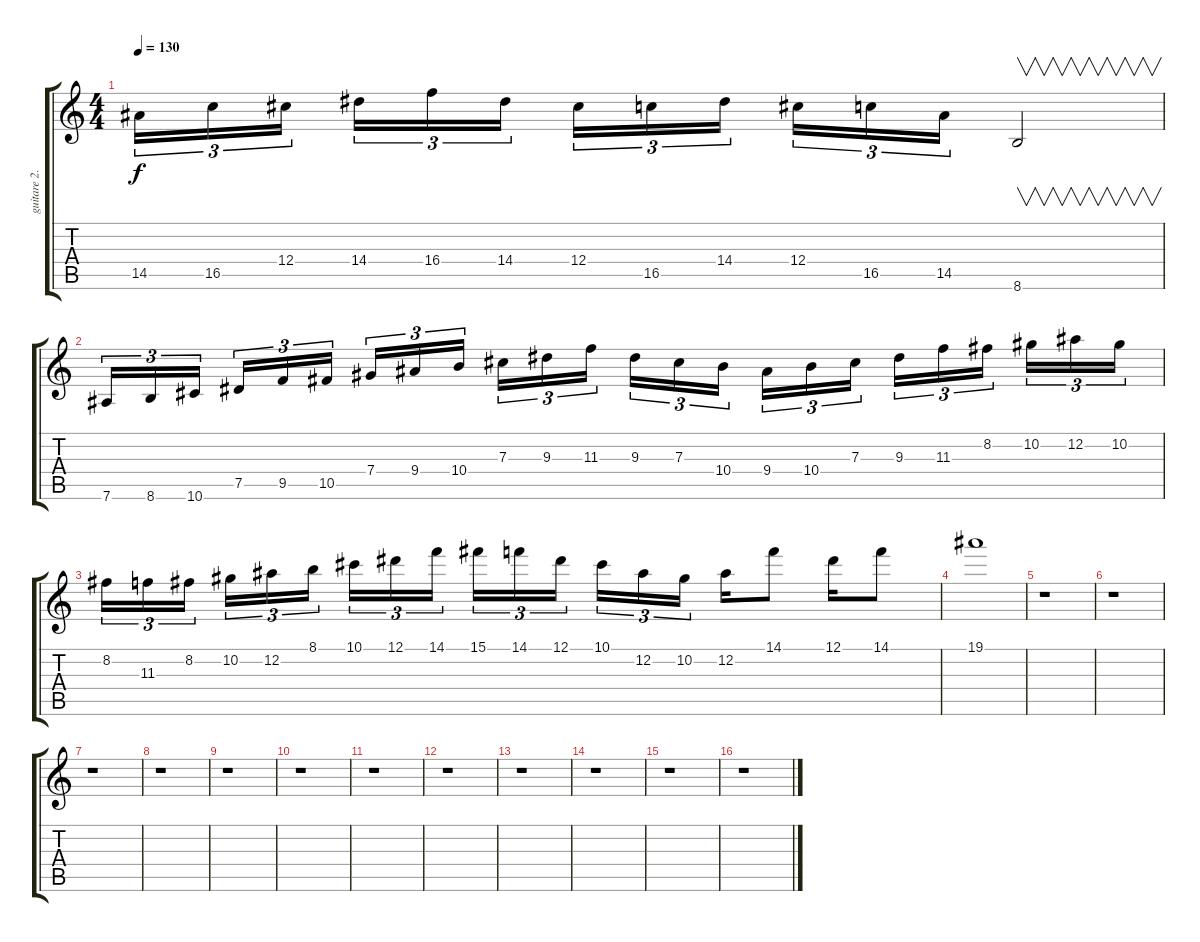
\track ("guitare 2." "guitare 2.") {instrument distortionguitar}
\staff {score tabs}
\tuning (Eb4 Bb3 Gb3 Db3 Ab2 Eb2) {hide}
\ts (4 4)
\tempo 130
\clef g2
\ks c
14.5.16{tu (3 2) dy f} 16.5.16{tu (3 2)} 12.4.16{tu (3 2)} 14.4.16{tu (3 2)} 16.4.16{tu (3 2)} 14.4.16{tu (3 2)} 12.4.16{tu (3 2)} 16.5.16{tu (3 2)} 14.4.16{tu (3 2)} 12.4.16{tu (3 2)} 16.5.16{tu (3 2)} 14.5.16{tu (3 2)} 8.6.2{v} |
7.6.16{tu (3 2)} 8.6.16{tu (3 2)} 10.6.16{tu (3 2)} 7.5.16{tu (3 2)} 9.5.16{tu (3 2)} 10.5.16{tu (3 2)} 7.4.16{tu (3 2)} 9.4.16{tu (3 2)} 10.4.16{tu (3 2)} 7.3.16{tu (3 2)} 9.3.16{tu (3 2)} 11.3.16{tu (3 2)} 9.3.16{tu (3 2)} 7.3.16{tu (3 2)} 10.4.16{tu (3 2)} 9.4.16{tu (3 2)} 10.4.16{tu (3 2)} 7.3.16{tu (3 2)} 9.3.16{tu (3 2)} 11.3.16{tu (3 2)} 8.2.16{tu (3 2)} 10.2.16{tu (3 2)} 12.2.16{tu (3 2)} 10.2.16{tu (3 2)} |
8.2.16{tu (3 2)} 11.3.16{tu (3 2)} 8.2.16{tu (3 2)} 10.2.16{tu (3 2)} 12.2.16{tu (3 2)} 8.1.16{tu (3 2)} 10.1.16{tu (3 2)} 12.1.16{tu (3 2)} 14.1.16{tu (3 2)} 15.1.16{tu (3 2)} 14.1.16{tu (3 2)} 12.1.16{tu (3 2)} 10.1.16{tu (3 2)} 12.2.16{tu (3 2)} 10.2.16{tu (3 2)} 12.2.16 14.1.8 12.1.16 14.1.8 |
19.1.1 |
r.1 |
r.1 |
r.1 |
r.1 |
r.1 |
r.1 |
r.1 |
r.1 |
r.1 |
r.1 |
r.1 |
r.1
